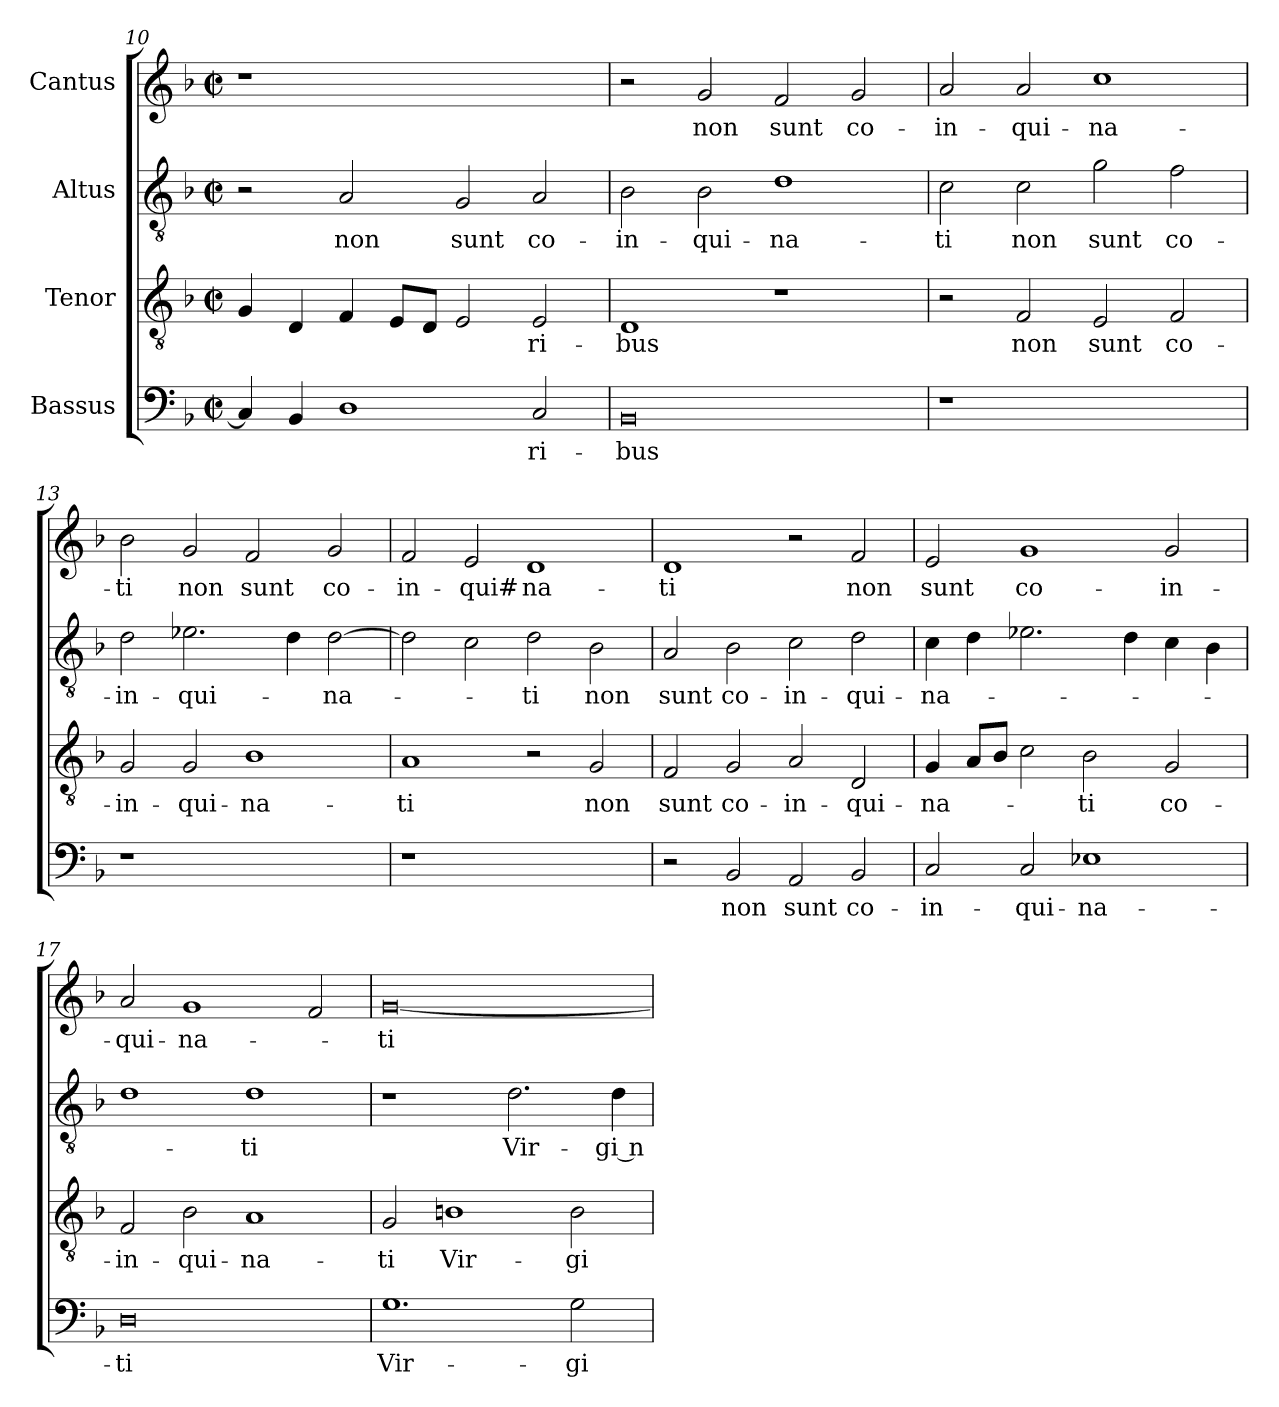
**kern	**text	**kern	**text	**kern	**text	**kern	**text
*part4	*part4	*part3	*part3	*part2	*part2	*part1	*part1
*staff4	*staff4	*staff3	*staff3	*staff2	*staff2	*staff1	*staff1
*I"Bassus	*	*I"Tenor	*	*I"Altus	*	*I"Cantus	*
*clefF4	*	*clefGv2	*	*clefGv2	*	*clefG2	*
*k[b-]	*	*k[b-]	*	*k[b-]	*	*k[b-]	*
*F:	*	*F:	*	*F:	*	*F:	*
*M2/2	*	*M2/2	*	*M2/2	*	*M2/2	*
*met(c|)	*	*met(c|)	*	*met(c|)	*	*met(c|)	*
=10	=10	=10	=10	=10	=10	=10	=10
4C/]	.	4G/	.	2r	.	1r	.
4BB-/	.	4D/	.	.	.	.	.
!	!	!	!	!	!LO:LY:b	!	!
1D	.	4F/	.	2A/	non	.	.
.	.	8E/L	.	.	.	.	.
.	.	8D/J	.	.	.	.	.
!	!	!	!	!	!LO:LY:b	!	!
.	.	2E/	.	2G/	sunt	1ryy	.
!	!LO:LY:b	!	!LO:LY:b	!	!LO:LY:b	!	!
2C/	-ri-	2E/	-ri-	2A/	co-	.	.
!!LO:LB:g=z
=11	=11	=11	=11	=11	=11	=11	=11
!	!LO:LY:b	!	!LO:LY:b	!	!LO:LY:b	!	!
0BB-	-bus	1D	-bus	2B-\	-in-	2r	.
!	!	!	!	!	!LO:LY:b	!	!LO:LY:b
.	.	.	.	2B-\	-qui-	2g/	non
!	!	!	!	!	!LO:LY:b	!	!LO:LY:b
.	.	1r	.	1d	-na-	2f/	sunt
!	!	!	!	!	!	!	!LO:LY:b
.	.	.	.	.	.	2g/	co-
=12	=12	=12	=12	=12	=12	=12	=12
!	!	!	!	!	!LO:LY:b	!	!LO:LY:b
1r	.	2r	.	2c\	-ti	2a/	-in-
!	!	!	!LO:LY:b	!	!LO:LY:b	!	!LO:LY:b
.	.	2F/	non	2c\	non	2a/	-qui-
!	!	!	!LO:LY:b	!	!LO:LY:b	!	!LO:LY:b
1ryy	.	2E/	sunt	2g\	sunt	1cc	-na-
!	!	!	!LO:LY:b	!	!LO:LY:b	!	!
.	.	2F/	co-	2f\	co-	.	.
=13	=13	=13	=13	=13	=13	=13	=13
!	!	!	!LO:LY:b	!	!LO:LY:b	!	!LO:LY:b
1r	.	2G/	-in-	2d\	-in-	2b-\	-ti
!	!	!	!LO:LY:b	!	!LO:LY:b	!	!LO:LY:b
.	.	2G/	-qui-	2.e-X\	-qui-	2g/	non
!	!	!	!LO:LY:b	!	!	!	!LO:LY:b
1ryy	.	1B-	-na-	.	.	2f/	sunt
.	.	.	.	4d\	.	.	.
!	!	!	!	!	!LO:LY:b	!	!LO:LY:b
.	.	.	.	[>2d\	-na-	2g/	co-
=14	=14	=14	=14	=14	=14	=14	=14
!	!	!	!LO:LY:b:rj	!	!	!	!LO:LY:b
1r	.	1A	-ti	2d\]	.	2f/	-in-
!	!	!	!	!	!	!	!LO:LY:b:rj
.	.	.	.	2c\	.	2e/	-qui#-
!	!	!	!	!	!LO:LY:b	!	!LO:LY:b
1ryy	.	2r	.	2d\	-ti	1d	-na-
!	!	!	!LO:LY:b	!	!LO:LY:b	!	!
.	.	2G/	non	2B-\	non	.	.
=15	=15	=15	=15	=15	=15	=15	=15
!	!	!	!LO:LY:b	!	!LO:LY:b	!	!LO:LY:b:rj
2r	.	2F/	sunt	2A/	sunt	1d	-ti
!	!LO:LY:b	!	!LO:LY:b	!	!LO:LY:b	!	!
2BB-/	non	2G/	co-	2B-\	co-	.	.
!	!LO:LY:b	!	!LO:LY:b	!	!LO:LY:b	!	!
2AA/	sunt	2A/	-in-	2c\	-in-	2r	.
!	!LO:LY:b	!	!LO:LY:b	!	!LO:LY:b	!	!LO:LY:b
2BB-/	co-	2D/	-qui-	2d\	-qui-	2f/	non
!!LO:PB:g=z
=16	=16	=16	=16	=16	=16	=16	=16
!	!LO:LY:b	!	!LO:LY:b	!	!LO:LY:b	!	!LO:LY:b
2C/	-in-	4G/	-na-	4c\	-na-	2e/	sunt
.	.	8A/L	.	4d\	.	.	.
.	.	8B-/J	.	.	.	.	.
!	!LO:LY:b	!	!	!	!	!	!LO:LY:b
2C/	-qui-	2c\	.	2.e-X\	.	1g	co-
!	!LO:LY:b	!	!LO:LY:b	!	!	!	!
1E-X	-na-	2B-\	-ti	.	.	.	.
.	.	.	.	4d\	.	.	.
!	!	!	!LO:LY:b	!	!	!	!LO:LY:b
.	.	2G/	co-	4c\	.	2g/	-in-
.	.	.	.	4B-\	.	.	.
=17	=17	=17	=17	=17	=17	=17	=17
!	!LO:LY:b:rj	!	!LO:LY:b	!	!	!	!LO:LY:b
0D	-ti	2F/	-in-	1d	.	2a/	-qui-
!	!	!	!LO:LY:b	!	!	!	!LO:LY:b
.	.	2B-\	-qui-	.	.	1g	-na-
!	!	!	!LO:LY:b	!	!LO:LY:b:rj	!	!
.	.	1A	-na-	1d	-ti	.	.
.	.	.	.	.	.	2f/	.
=18	=18	=18	=18	=18	=18	=18	=18
!	!LO:LY:b	!	!LO:LY:b	!	!	!	!LO:LY:b:rj
1.G	Vir-	2G/	-ti	1r	.	[<0g	-ti
!	!	!	!LO:LY:b	!	!	!	!
.	.	1Bn	Vir-	.	.	.	.
!	!	!	!	!	!LO:LY:b	!	!
.	.	.	.	2.d\	Vir-	.	.
!	!LO:LY:b	!	!LO:LY:b	!	!	!	!
2G\	-gi-	2B\	-gi-	.	.	.	.
!	!	!	!	!	!LO:LY:b	!	!
.	.	.	.	4d\	-gi ­n	.	.
=	=	=	=	=	=	=	=
*-	*-	*-	*-	*-	*-	*-	*-
